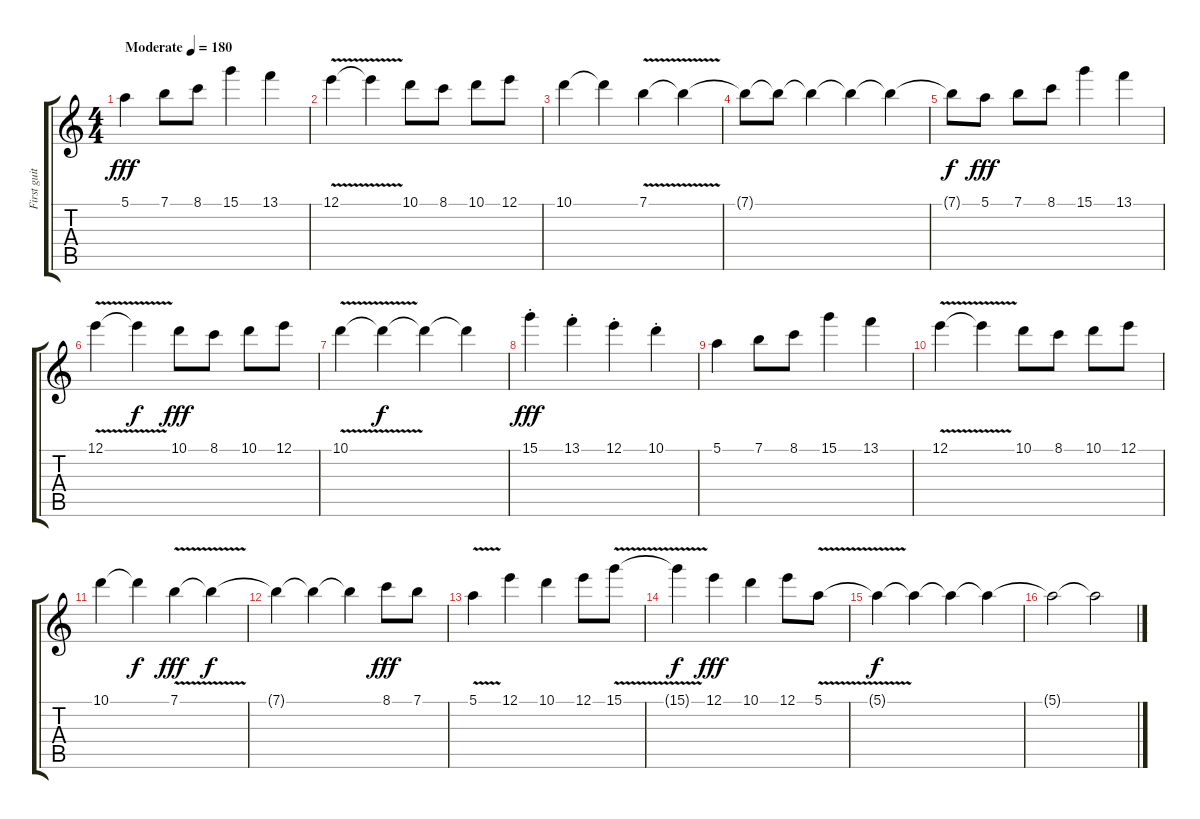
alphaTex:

\track ("First guitar" "First guit") {instrument distortionguitar}
\staff {score tabs}
\tuning (E4 B3 G3 D3 A2 E2) {hide}
\ts (4 4)
\tempo (180 "Moderate")
\clef g2
\ks c
5.1.4{dy fff instrument distortionguitar} 7.1.8 8.1.8 15.1.4 13.1.4 |
12.1{v}.4 12.1{t}.4 10.1.8 8.1.8 10.1.8 12.1.8 |
10.1.4 10.1{t}.4 7.1{v}.4 7.1{t}.4 |
7.1{t}.8 7.1{t}.8 7.1{t}.4 7.1{t}.4 7.1{t}.4 |
7.1{t}.8{dy f} 5.1.8{dy fff} 7.1.8 8.1.8 15.1.4 13.1.4 |
12.1{v}.4 12.1{t}.4{dy f} 10.1.8{dy fff} 8.1.8 10.1.8 12.1.8 |
10.1{v}.4 10.1{t}.4{dy f} 10.1{t}.4 10.1{t}.4 |
15.1{st}.4{dy fff} 13.1{st}.4 12.1{st}.4 10.1{st}.4 |
5.1.4 7.1.8 8.1.8 15.1.4 13.1.4 |
12.1{v}.4 12.1{t}.4 10.1.8 8.1.8 10.1.8 12.1.8 |
10.1.4 10.1{t}.4{dy f} 7.1{v}.4{dy fff} 7.1{t}.4{dy f} |
7.1{t}.4 7.1{t}.4 7.1{t}.4 8.1.8{dy fff} 7.1.8 |
5.1{v}.4 12.1.4 10.1.4 12.1.8 15.1{v}.8 |
15.1{t}.4{dy f} 12.1.4{dy fff} 10.1.4 12.1.8 5.1{v}.8 |
5.1{t}.4{dy f} 5.1{t}.4 5.1{t}.4 5.1{t}.4 |
5.1{t}.2 5.1{t}.2
